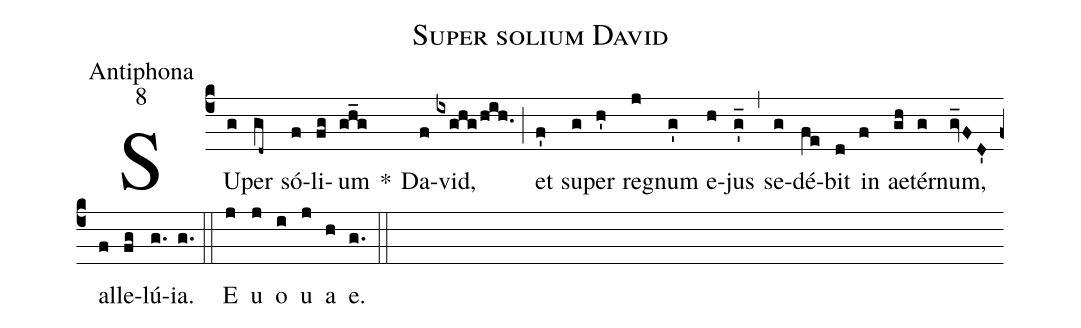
name:Super solium David;
office-part:Antiphona;
mode:8;
%%
(c4) SU(g)per(gd~) só(f)li(fg)um(gh_g) *() Da(f)vid,(ixghg/hih.) (;) et(f') su(g)per(h') re(j)gnum(g') e(h)jus(g'_) (,) se(g)dé(fe)bit(d) in(f) ae(gh)tér(g)num,(gv_FD') al(f)le(fg)lú(g.)ia.(g.) (::) <eu>E(j) u(j) o(i) u(j) a(h) e.</eu>(g.) (::)
